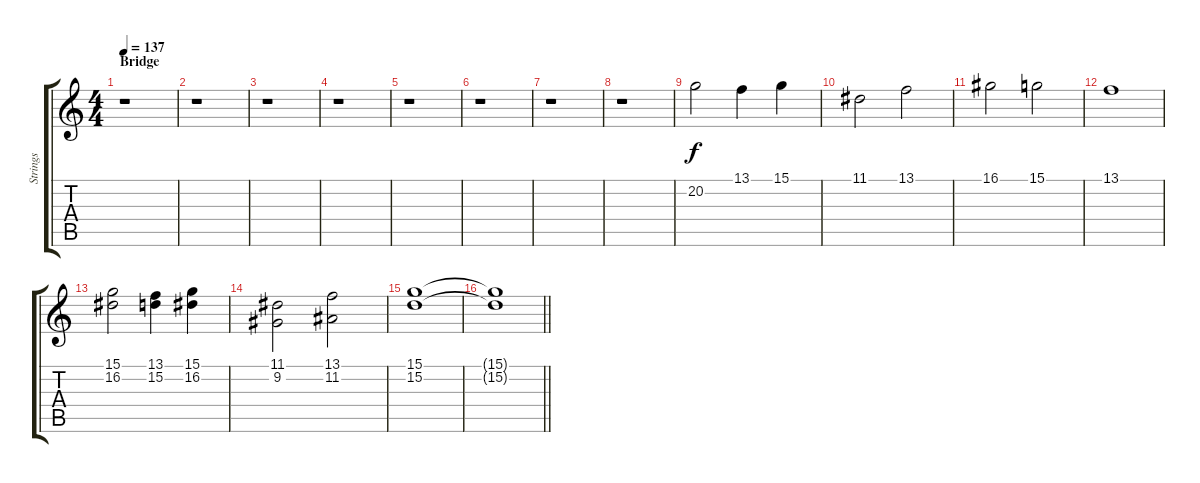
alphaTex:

\track ("Strings " "Strings ") {instrument stringensemble1}
\staff {score tabs}
\tuning (E4 B3 G3 D3 A2 E2) {hide}
\ts (4 4)
\section ("" "Bridge")
\tempo 137
\clef g2
\ks c
r.1{dy f} |
r.1 |
r.1 |
r.1 |
r.1 |
r.1 |
r.1 |
r.1 |
20.2.2 13.1.4 15.1.4 |
11.1.2 13.1.2 |
16.1.2 15.1.2 |
13.1.1 |
(15.1 16.2).2 (13.1 15.2).4 (15.1 16.2).4 |
(11.1 9.2).2 (13.1 11.2).2 |
(15.1 15.2).1 |
\barLineRight lightlight
(15.1{t} 15.2{t}).1
